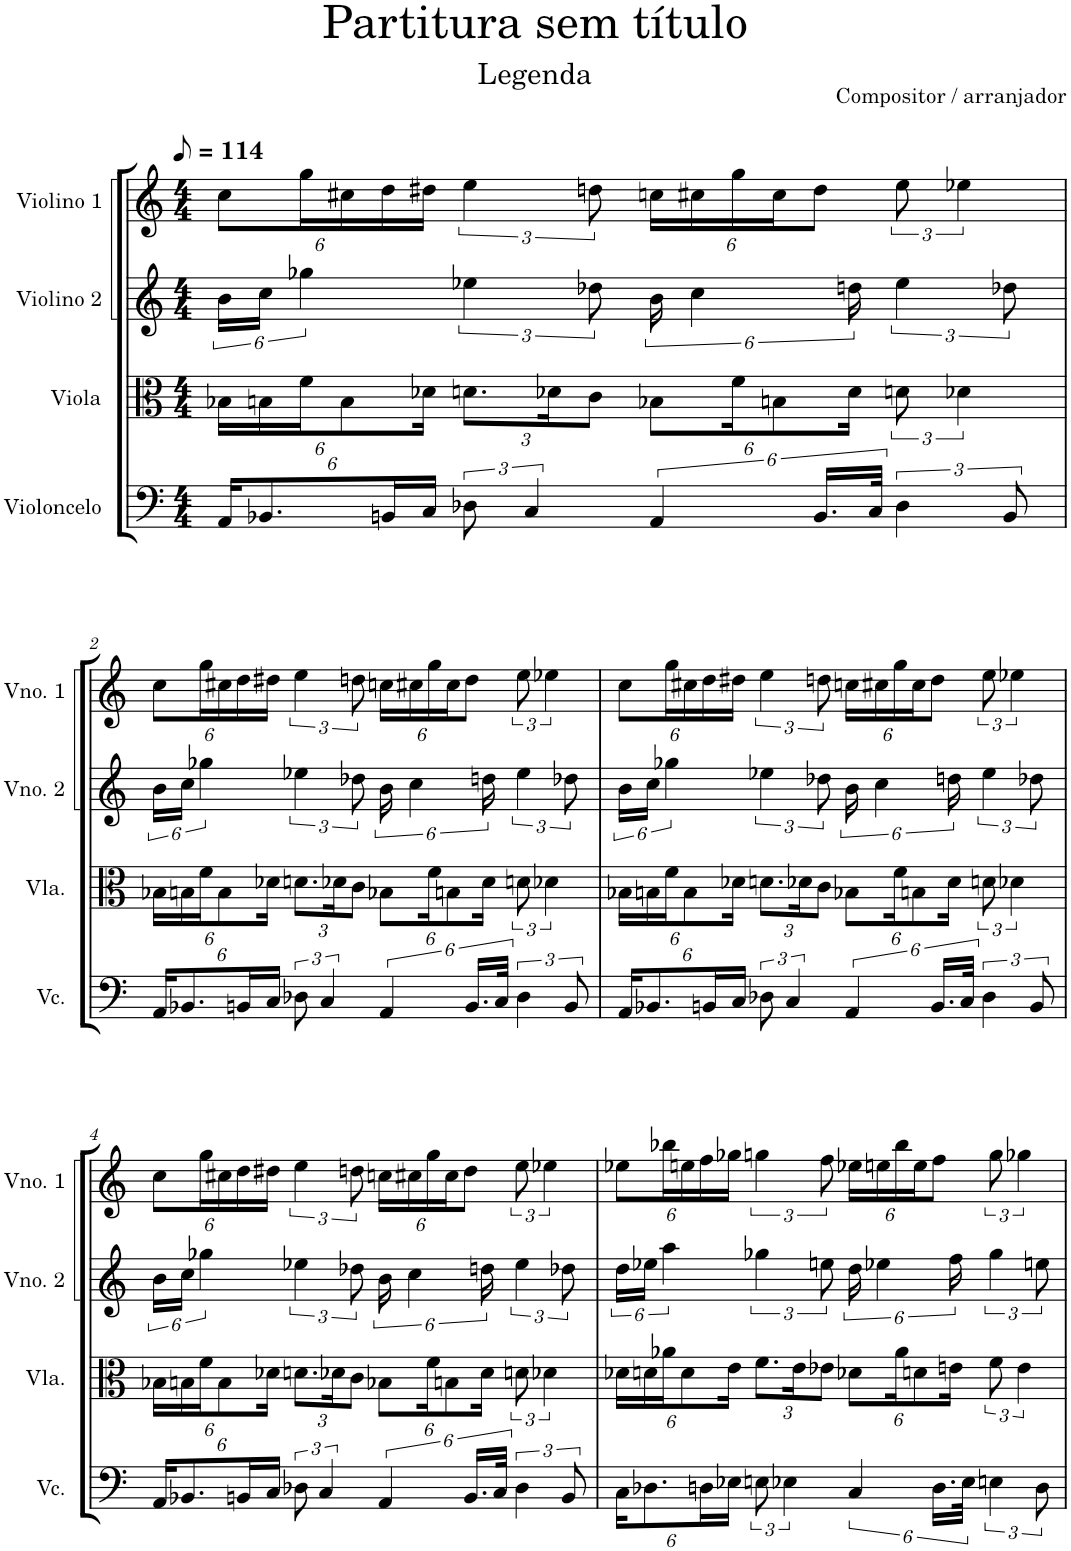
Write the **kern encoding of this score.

**kern	**kern	**kern	**kern
*part4	*part3	*part2	*part1
*staff4	*staff3	*staff2	*staff1
*I"Violoncelo	*I"Viola	*I"Violino 2	*I"Violino 1
*I'Vc.	*I'Vla.	*I'Vno. 2	*I'Vno. 1
*clefF4	*clefC3	*clefG2	*clefG2
*k[]	*k[]	*k[]	*k[]
*M4/4	*M4/4	*M4/4	*M4/4
*MM57	*MM57	*MM57	*MM57
*Xbrackettup	*Xbrackettup	*	*Xbrackettup
=1	=1	=1	=1
24AA/KL	24B-X\LL	24b\LL	12cc\L
12.BB-X/	24Bn\	24cc\JJ	.
.	24f\J	6gg-X\	24gg\L
.	12B\	.	24cc#X\
24BBn/L	.	.	24dd\
24C/JJ	24d-X\Jk	.	24dd#X\JJ
*brackettup	*	*	*brackettup
12D-X\	12.dn\L	6ee-X\	6ee\
6C/	.	.	.
.	24d-X\K	.	.
.	12c\J	12dd-X\	12ddn\
*	*	*	*Xbrackettup
6AA/	12B-X\L	24b\	24ccn\LL
.	.	6cc\	24cc#X\
.	24f\K	.	24gg\
.	12Bn\	.	24cc#\J
24.BB/LL	.	.	12dd\J
.	24d-\Jk	24ddn\	.
48C/JJk	.	.	.
*	*brackettup	*	*brackettup
6D-\	12dn\	6ee-\	12ee\
.	6d-X\	.	6ee-X\
12BB/	.	12dd-X\	.
!!LO:LB:g=z
=2	=2	=2	=2
*Xbrackettup	*Xbrackettup	*	*Xbrackettup
24AA/KL	24B-X\LL	24b\LL	12cc\L
12.BB-X/	24Bn\	24cc\JJ	.
.	24f\J	6gg-X\	24gg\L
.	12B\	.	24cc#X\
24BBn/L	.	.	24dd\
24C/JJ	24d-X\Jk	.	24dd#X\JJ
*brackettup	*	*	*brackettup
12D-X\	12.dn\L	6ee-X\	6ee\
6C/	.	.	.
.	24d-X\K	.	.
.	12c\J	12dd-X\	12ddn\
*	*	*	*Xbrackettup
6AA/	12B-X\L	24b\	24ccn\LL
.	.	6cc\	24cc#X\
.	24f\K	.	24gg\
.	12Bn\	.	24cc#\J
24.BB/LL	.	.	12dd\J
.	24d-\Jk	24ddn\	.
48C/JJk	.	.	.
*	*brackettup	*	*brackettup
6D-\	12dn\	6ee-\	12ee\
.	6d-X\	.	6ee-X\
12BB/	.	12dd-X\	.
=3	=3	=3	=3
*Xbrackettup	*Xbrackettup	*	*Xbrackettup
24AA/KL	24B-X\LL	24b\LL	12cc\L
12.BB-X/	24Bn\	24cc\JJ	.
.	24f\J	6gg-X\	24gg\L
.	12B\	.	24cc#X\
24BBn/L	.	.	24dd\
24C/JJ	24d-X\Jk	.	24dd#X\JJ
*brackettup	*	*	*brackettup
12D-X\	12.dn\L	6ee-X\	6ee\
6C/	.	.	.
.	24d-X\K	.	.
.	12c\J	12dd-X\	12ddn\
*	*	*	*Xbrackettup
6AA/	12B-X\L	24b\	24ccn\LL
.	.	6cc\	24cc#X\
.	24f\K	.	24gg\
.	12Bn\	.	24cc#\J
24.BB/LL	.	.	12dd\J
.	24d-\Jk	24ddn\	.
48C/JJk	.	.	.
*	*brackettup	*	*brackettup
6D-\	12dn\	6ee-\	12ee\
.	6d-X\	.	6ee-X\
12BB/	.	12dd-X\	.
!!LO:LB:g=z
=4	=4	=4	=4
*Xbrackettup	*Xbrackettup	*	*Xbrackettup
24AA/KL	24B-X\LL	24b\LL	12cc\L
12.BB-X/	24Bn\	24cc\JJ	.
.	24f\J	6gg-X\	24gg\L
.	12B\	.	24cc#X\
24BBn/L	.	.	24dd\
24C/JJ	24d-X\Jk	.	24dd#X\JJ
*brackettup	*	*	*brackettup
12D-X\	12.dn\L	6ee-X\	6ee\
6C/	.	.	.
.	24d-X\K	.	.
.	12c\J	12dd-X\	12ddn\
*	*	*	*Xbrackettup
6AA/	12B-X\L	24b\	24ccn\LL
.	.	6cc\	24cc#X\
.	24f\K	.	24gg\
.	12Bn\	.	24cc#\J
24.BB/LL	.	.	12dd\J
.	24d-\Jk	24ddn\	.
48C/JJk	.	.	.
*	*brackettup	*	*brackettup
6D-\	12dn\	6ee-\	12ee\
.	6d-X\	.	6ee-X\
12BB/	.	12dd-X\	.
=5	=5	=5	=5
*Xbrackettup	*Xbrackettup	*	*Xbrackettup
24C\KL	24d-X\LL	24dd\LL	12ee-X\L
12.D-X\	24dn\	24ee-X\JJ	.
.	24a-X\J	6aa\	24bb-X\L
.	12d\	.	24een\
24Dn\L	.	.	24ff\
24E-X\JJ	24e\Jk	.	24gg-X\JJ
*brackettup	*	*	*brackettup
12En\	12.f\L	6gg-X\	6ggn\
6E-X\	.	.	.
.	24e\K	.	.
.	12e-X\J	12een\	12ff\
*	*	*	*Xbrackettup
6C/	12d-X\L	24dd\	24ee-X\LL
.	.	6ee-X\	24een\
.	24a-\K	.	24bb-\
.	12dn\	.	24ee\J
24.D\LL	.	.	12ff\J
.	24en\Jk	24ff\	.
48E-\JJk	.	.	.
*	*brackettup	*	*brackettup
6En\	12f\	6gg-\	12gg\
.	6e\	.	6gg-X\
12D\	.	12een\	.
=	=	=	=
*-	*-	*-	*-
